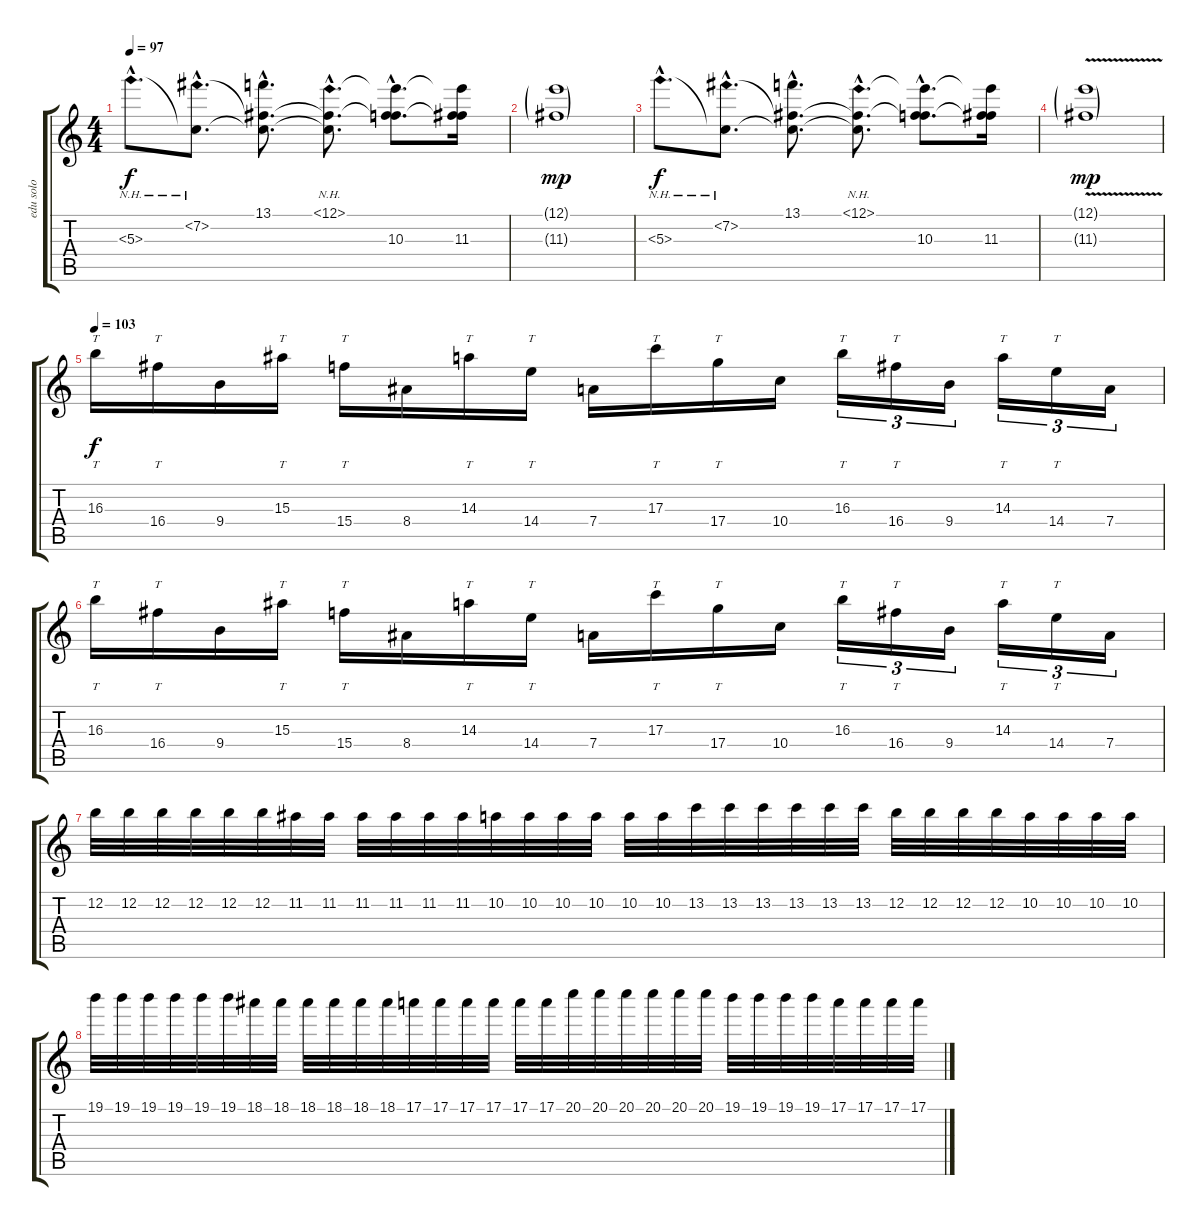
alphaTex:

\track ("edu solo" "edu solo") {instrument distortionguitar}
\staff {score tabs}
\tuning (E4 B3 G3 D3 A2 E2) {hide}
\ts (4 4)
\tempo 97
\clef g2
\ks c
5.3{nh hac}.8{d dy f} (7.2{nh hac} 5.3{hac t}).8{d} (13.1{hac} 7.2{hac t} 5.3{hac t}).8{d} (12.1{nh hac} 7.2{hac t} 5.3{hac t}).8{d} (12.1{hac t} 7.2{hac t} 10.3{hac}).8{d} (12.1{t} 7.2{t} 11.3).16 |
(12.1{g} 11.3{g}).1{dy mp} |
5.3{nh hac}.8{d dy f volume 10} (7.2{nh hac} 5.3{hac t}).8{d} (13.1{hac} 7.2{hac t} 5.3{hac t}).8{d} (12.1{nh hac} 7.2{hac t} 5.3{hac t}).8{d} (12.1{hac t} 7.2{hac t} 10.3{hac}).8{d} (12.1{t} 7.2{t} 11.3).16 |
(12.1{v g} 11.3{g}).1{dy mp} |
\tempo 103
16.3.16{tt dy f volume 13} 16.4.16{tt} 9.4.16 15.3.16{tt} 15.4.16{tt} 8.4.16 14.3.16{tt} 14.4.16{tt} 7.4.16 17.3.16{tt} 17.4.16{tt} 10.4.16 16.3.16{tt tu (3 2)} 16.4.16{tt tu (3 2)} 9.4.16{tu (3 2)} 14.3.16{tt tu (3 2)} 14.4.16{tt tu (3 2)} 7.4.16{tu (3 2)} |
16.3.16{tt} 16.4.16{tt} 9.4.16 15.3.16{tt} 15.4.16{tt} 8.4.16 14.3.16{tt} 14.4.16{tt} 7.4.16 17.3.16{tt} 17.4.16{tt} 10.4.16 16.3.16{tt tu (3 2)} 16.4.16{tt tu (3 2)} 9.4.16{tu (3 2)} 14.3.16{tt tu (3 2)} 14.4.16{tt tu (3 2)} 7.4.16{tu (3 2)} |
12.2.32 12.2.32 12.2.32 12.2.32 12.2.32 12.2.32 11.2.32 11.2.32 11.2.32 11.2.32 11.2.32 11.2.32 10.2.32 10.2.32 10.2.32 10.2.32 10.2.32 10.2.32 13.2.32 13.2.32 13.2.32 13.2.32 13.2.32 13.2.32 12.2.32 12.2.32 12.2.32 12.2.32 10.2.32 10.2.32 10.2.32 10.2.32 |
19.1.32 19.1.32 19.1.32 19.1.32 19.1.32 19.1.32 18.1.32 18.1.32 18.1.32 18.1.32 18.1.32 18.1.32 17.1.32 17.1.32 17.1.32 17.1.32 17.1.32 17.1.32 20.1.32 20.1.32 20.1.32 20.1.32 20.1.32 20.1.32 19.1.32 19.1.32 19.1.32 19.1.32 17.1.32 17.1.32 17.1.32 17.1.32
